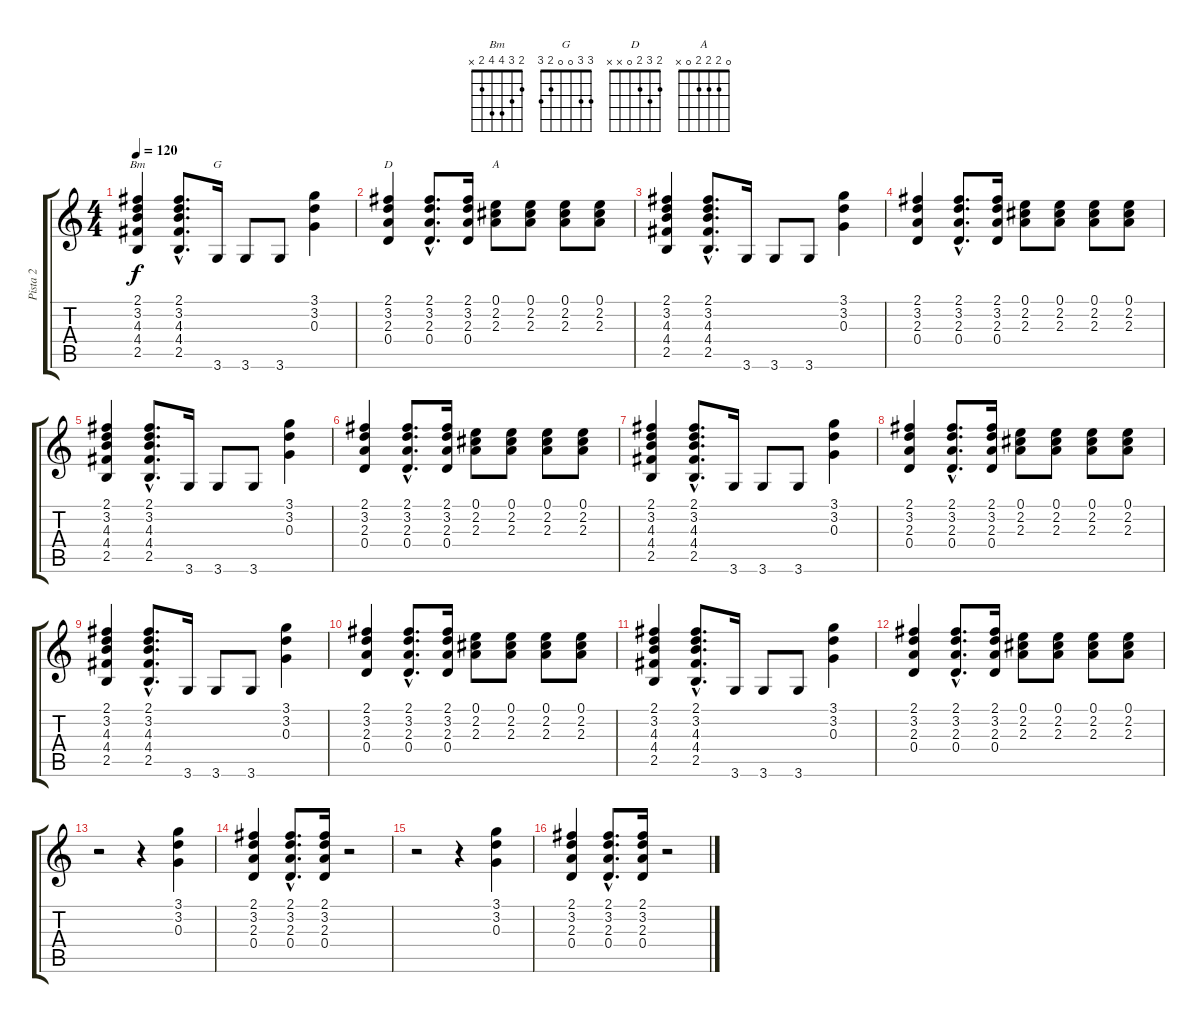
\track ("Pista 2" "Pista 2") {instrument electricguitarclean}
\staff {score tabs}
\tuning (E4 B3 G3 D3 A2 E2) {hide}
\chord ("Bm" 2 3 4 4 2 x)
\chord ("G" 3 3 0 0 2 3)
\chord ("D" 2 3 2 0 x x)
\chord ("A" 0 2 2 2 0 x)
\ts (4 4)
\tempo 120
\clef g2
\ks c
(2.1 3.2 4.3 4.4 2.5).4{ch "Bm" dy f} (2.1{hac} 3.2{hac} 4.3{hac} 4.4{hac} 2.5{hac}).8{d} 3.6.16{ch "G"} 3.6.8 3.6.8 (3.1 3.2 0.3).4 |
(2.1 3.2 2.3 0.4).4{ch "D"} (2.1{hac} 3.2{hac} 2.3{hac} 0.4{hac}).8{d} (2.1 3.2 2.3 0.4).16 (0.1 2.2 2.3).8{ch "A"} (0.1 2.2 2.3).8 (0.1 2.2 2.3).8 (0.1 2.2 2.3).8 |
(2.1 3.2 4.3 4.4 2.5).4 (2.1{hac} 3.2{hac} 4.3{hac} 4.4{hac} 2.5{hac}).8{d} 3.6.16 3.6.8 3.6.8 (3.1 3.2 0.3).4 |
(2.1 3.2 2.3 0.4).4 (2.1{hac} 3.2{hac} 2.3{hac} 0.4{hac}).8{d} (2.1 3.2 2.3 0.4).16 (0.1 2.2 2.3).8 (0.1 2.2 2.3).8 (0.1 2.2 2.3).8 (0.1 2.2 2.3).8 |
(2.1 3.2 4.3 4.4 2.5).4 (2.1{hac} 3.2{hac} 4.3{hac} 4.4{hac} 2.5{hac}).8{d} 3.6.16 3.6.8 3.6.8 (3.1 3.2 0.3).4 |
(2.1 3.2 2.3 0.4).4 (2.1{hac} 3.2{hac} 2.3{hac} 0.4{hac}).8{d} (2.1 3.2 2.3 0.4).16 (0.1 2.2 2.3).8 (0.1 2.2 2.3).8 (0.1 2.2 2.3).8 (0.1 2.2 2.3).8 |
(2.1 3.2 4.3 4.4 2.5).4 (2.1{hac} 3.2{hac} 4.3{hac} 4.4{hac} 2.5{hac}).8{d} 3.6.16 3.6.8 3.6.8 (3.1 3.2 0.3).4 |
(2.1 3.2 2.3 0.4).4 (2.1{hac} 3.2{hac} 2.3{hac} 0.4{hac}).8{d} (2.1 3.2 2.3 0.4).16 (0.1 2.2 2.3).8 (0.1 2.2 2.3).8 (0.1 2.2 2.3).8 (0.1 2.2 2.3).8 |
(2.1 3.2 4.3 4.4 2.5).4 (2.1{hac} 3.2{hac} 4.3{hac} 4.4{hac} 2.5{hac}).8{d} 3.6.16 3.6.8 3.6.8 (3.1 3.2 0.3).4 |
(2.1 3.2 2.3 0.4).4 (2.1{hac} 3.2{hac} 2.3{hac} 0.4{hac}).8{d} (2.1 3.2 2.3 0.4).16 (0.1 2.2 2.3).8 (0.1 2.2 2.3).8 (0.1 2.2 2.3).8 (0.1 2.2 2.3).8 |
(2.1 3.2 4.3 4.4 2.5).4 (2.1{hac} 3.2{hac} 4.3{hac} 4.4{hac} 2.5{hac}).8{d} 3.6.16 3.6.8 3.6.8 (3.1 3.2 0.3).4 |
(2.1 3.2 2.3 0.4).4 (2.1{hac} 3.2{hac} 2.3{hac} 0.4{hac}).8{d} (2.1 3.2 2.3 0.4).16 (0.1 2.2 2.3).8 (0.1 2.2 2.3).8 (0.1 2.2 2.3).8 (0.1 2.2 2.3).8 |
r.2 r.4 (3.1 3.2 0.3).4 |
(2.1 3.2 2.3 0.4).4 (2.1{hac} 3.2{hac} 2.3{hac} 0.4{hac}).8{d} (2.1 3.2 2.3 0.4).16 r.2 |
r.2 r.4 (3.1 3.2 0.3).4 |
(2.1 3.2 2.3 0.4).4 (2.1{hac} 3.2{hac} 2.3{hac} 0.4{hac}).8{d} (2.1 3.2 2.3 0.4).16 r.2
